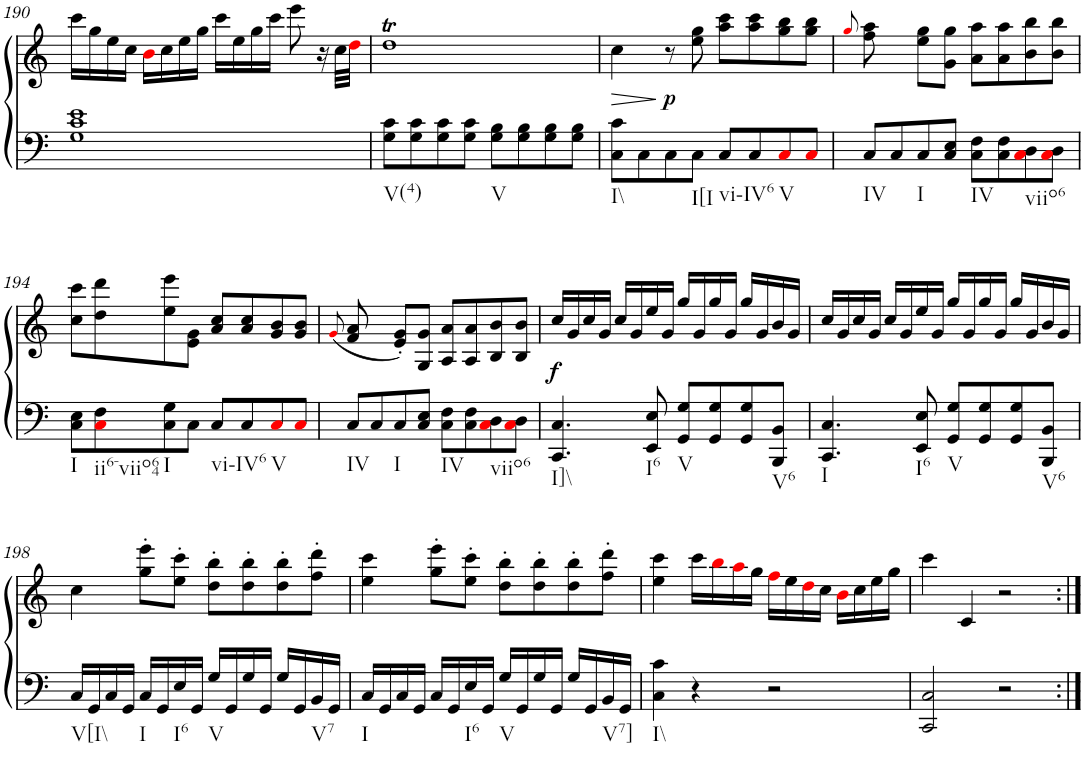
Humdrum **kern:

**kern	**kern	**dynam
*part1	*part1	*part1
*staff2	*staff1	*staff1/2
*I"Piano	*	*
*I'Pno.	*	*
!!LO:PB:g=z
*clefF4	*clefG2	*
*k[]	*k[]	*
*M4/4	*M4/4	*
*met(c)	*met(c)	*
=190	=190	=190
1G 1c 1e	16ccc\LL	.
.	16gg\	.
.	16ee\	.
.	16cc\JJ	.
.	16bi\LL	.
.	16cc\	.
.	16ee\	.
.	16gg\JJ	.
.	16ccc\LL	.
.	16ee\	.
.	16gg\	.
.	16ccc\JJ	.
.	8eee\	.
.	16r	.
.	32cc\LLL	.
.	32ddi\JJJ	.
=191	=191	=191
!LO:TX:b:t=V(4)	!	!
8G\ 8c\L	1ddT	.
8G\ 8c\	.	.
8G\ 8c\	.	.
8G\ 8c\J	.	.
!LO:TX:b:t=V	!	!
8G\ 8B\L	.	.
8G\ 8B\	.	.
8G\ 8B\	.	.
8G\ 8B\J	.	.
=192	=192	=192
!LO:TX:b:t=I\\	!	!
!	!	!LO:HP:b
8C\ 8c\L	4cc\	>
8C\	.	.
!	!	!LO:DY:n=1:b
8C\	8r	] p
!LO:TX:b:t=I[I	!	!
8C\J	8ee\ 8gg\	.
!LO:TX:b:t=vi-IV6	!	!
8C/L	8aa\ 8ccc\L	.
8C/	8aa\ 8ccc\	.
!LO:TX:b:t=V	!	!
8Ci/	8gg\ 8bb\	.
8Ci/J	8gg\ 8bb\J	.
=193	=193	=193
.	8qggi/	.
!LO:TX:b:t=IV	!	!
8C/L	8ff\ 8aa\	.
8C/	8ryy	.
!LO:TX:b:t=I	!	!
8C/	8ee\ 8gg\L	.
8C/ 8E/J	8g\ 8gg\J	.
!LO:TX:b:t=IV	!	!
8C\ 8F\L	8a\ 8aa\L	.
8C\ 8F\	8a\ 8aa\	.
!LO:TX:b:t=viio6	!	!
8Ci\ 8D\	8b\ 8bb\	.
8Ci\ 8D\J	8b\ 8bb\J	.
!!LO:LB:g=z
=194	=194	=194
!LO:TX:b:t=I	!	!
8C\ 8E\L	8cc\ 8ccc\L	.
!LO:TX:b:t=ii6-viio64	!	!
8Ci\ 8F\	8dd\ 8ddd\	.
!LO:TX:b:t=I	!	!
8C\ 8G\	8ee\ 8eee\	.
8C\J	8e\ 8g\J	.
!LO:TX:b:t=vi-IV6	!	!
8C/L	8a/ 8cc/L	.
8C/	8a/ 8cc/	.
!LO:TX:b:t=V	!	!
8Ci/	8g/ 8b/	.
8Ci/J	8g/ 8b/J	.
=195	=195	=195
.	(8qgi/	.
!LO:TX:b:t=IV	!	!
8C/L	8f/ 8a/	.
8C/	8ryy	.
!LO:TX:b:t=I	!	!
8C/	8e/' 8g/'L)	.
8C/ 8E/J	8G/ 8g/J	.
!LO:TX:b:t=IV	!	!
8C\ 8F\L	8A/ 8a/L	.
8C\ 8F\	8A/ 8a/	.
!LO:TX:b:t=viio6	!	!
8Ci\ 8D\	8B/ 8b/	.
8Ci\ 8D\J	8B/ 8b/J	.
=196	=196	=196
!LO:TX:b:t=I]\\	!	!
!	!	!LO:DY:b
4.CC/ 4.C/	16cc/LL	f
.	16g/	.
.	16cc/	.
.	16g/JJ	.
.	16cc/LL	.
.	16g/	.
!LO:TX:b:t=I6	!	!
8EE/ 8E/	16ee/	.
.	16g/JJ	.
!LO:TX:b:t=V	!	!
8GG/ 8G/L	16gg/LL	.
.	16g/	.
8GG/ 8G/	16gg/	.
.	16g/JJ	.
8GG/ 8G/	16gg/LL	.
.	16g/	.
!LO:TX:b:t=V6	!	!
8BBB/ 8BB/J	16b/	.
.	16g/JJ	.
=197	=197	=197
!LO:TX:b:t=I	!	!
4.CC/ 4.C/	16cc/LL	.
.	16g/	.
.	16cc/	.
.	16g/JJ	.
.	16cc/LL	.
.	16g/	.
!LO:TX:b:t=I6	!	!
8EE/ 8E/	16ee/	.
.	16g/JJ	.
!LO:TX:b:t=V	!	!
8GG/ 8G/L	16gg/LL	.
.	16g/	.
8GG/ 8G/	16gg/	.
.	16g/JJ	.
8GG/ 8G/	16gg/LL	.
.	16g/	.
!LO:TX:b:t=V6	!	!
8BBB/ 8BB/J	16b/	.
.	16g/JJ	.
!!LO:LB:g=z
=198	=198	=198
!LO:TX:b:t=V[I\\	!	!
16C/LL	4cc\	.
16GG/	.	.
16C/	.	.
16GG/JJ	.	.
!LO:TX:b:t=I	!	!
16C/LL	8gg\' 8eee\'L	.
16GG/	.	.
!LO:TX:b:t=I6	!	!
16E/	8ee\' 8ccc\'J	.
16GG/JJ	.	.
!LO:TX:b:t=V	!	!
16G/LL	8dd\' 8bb\'L	.
16GG/	.	.
16G/	8dd\' 8bb\'	.
16GG/JJ	.	.
16G/LL	8dd\' 8bb\'	.
16GG/	.	.
!LO:TX:b:t=V7	!	!
16BB/	8ff\' 8ddd\'J	.
16GG/JJ	.	.
=199	=199	=199
!LO:TX:b:t=I	!	!
16C/LL	4ee\ 4ccc\	.
16GG/	.	.
16C/	.	.
16GG/JJ	.	.
16C/LL	8gg\' 8eee\'L	.
16GG/	.	.
!LO:TX:b:t=I6	!	!
16E/	8ee\' 8ccc\'J	.
16GG/JJ	.	.
!LO:TX:b:t=V	!	!
16G/LL	8dd\' 8bb\'L	.
16GG/	.	.
16G/	8dd\' 8bb\'	.
16GG/JJ	.	.
16G/LL	8dd\' 8bb\'	.
16GG/	.	.
!LO:TX:b:t=V7]	!	!
16BB/	8ff\' 8ddd\'J	.
16GG/JJ	.	.
=200	=200	=200
!LO:TX:b:t=I\\	!	!
4C\ 4c\	4ee\ 4ccc\	.
4r	16ccc\LL	.
.	16bbi\	.
.	16aai\	.
.	16gg\JJ	.
2r	16ffi\LL	.
.	16ee\	.
.	16ddi\	.
.	16cc\JJ	.
.	16bi\LL	.
.	16cc\	.
.	16ee\	.
.	16gg\JJ	.
=201	=201	=201
2CC/ 2C/	4ccc\	.
.	4c/	.
2r	2r	.
=:|!	=:|!	=:|!
*-	*-	*-
